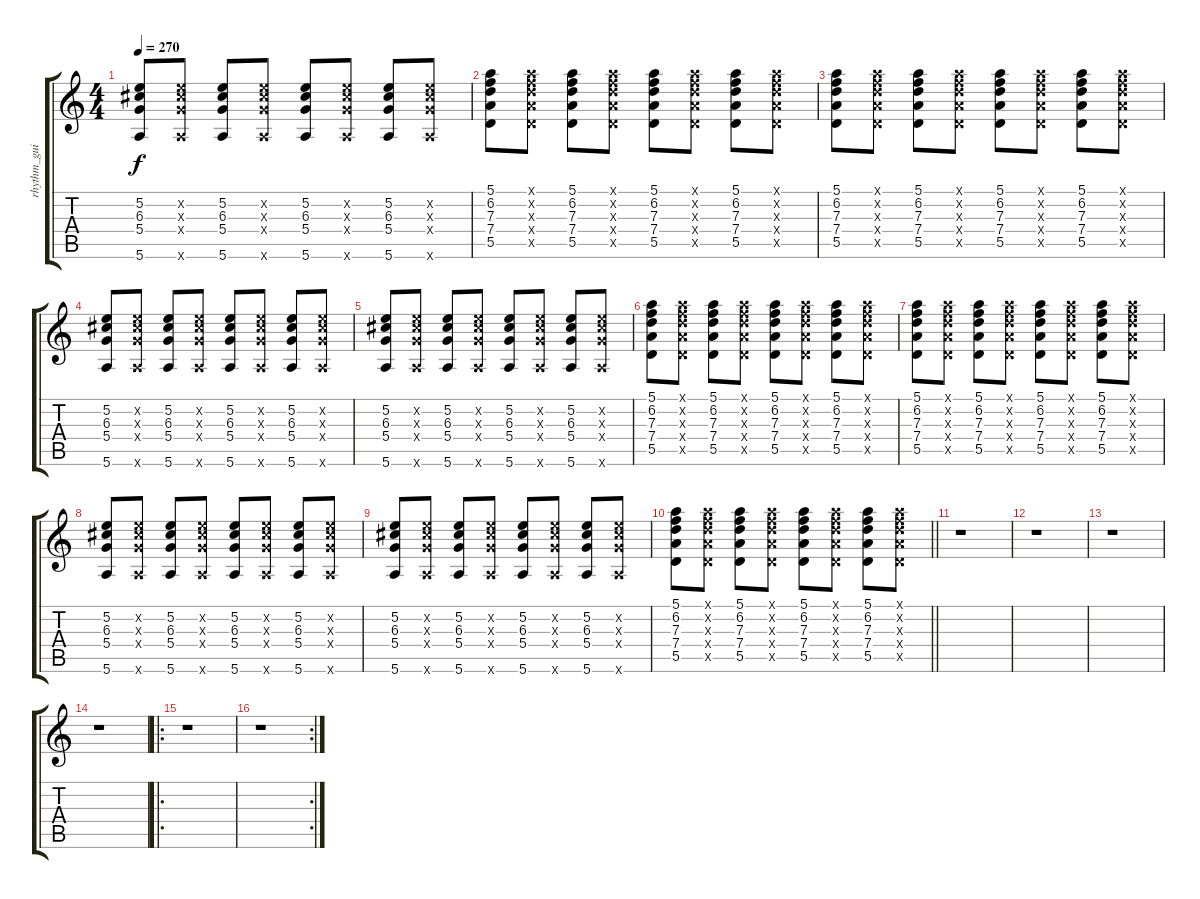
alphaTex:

\track ("rhythm_guitar" "rhythm_gui") {instrument acousticguitarnylon}
\staff {score tabs}
\tuning (E4 B3 G3 D3 A2 E2) {hide}
\ts (4 4)
\tempo 270
\clef g2
\ks c
(5.2 6.3 5.4 5.6).8{dy f} (5.2{x} 6.3{x} 5.4{x} 5.6{x}).8 (5.2 6.3 5.4 5.6).8 (5.2{x} 6.3{x} 5.4{x} 5.6{x}).8 (5.2 6.3 5.4 5.6).8 (5.2{x} 6.3{x} 5.4{x} 5.6{x}).8 (5.2 6.3 5.4 5.6).8 (5.2{x} 6.3{x} 5.4{x} 5.6{x}).8 |
(5.1 6.2 7.3 7.4 5.5).8 (5.1{x} 6.2{x} 7.3{x} 7.4{x} 5.5{x}).8 (5.1 6.2 7.3 7.4 5.5).8 (5.1{x} 6.2{x} 7.3{x} 7.4{x} 5.5{x}).8 (5.1 6.2 7.3 7.4 5.5).8 (5.1{x} 6.2{x} 7.3{x} 7.4{x} 5.5{x}).8 (5.1 6.2 7.3 7.4 5.5).8 (5.1{x} 6.2{x} 7.3{x} 7.4{x} 5.5{x}).8 |
(5.1 6.2 7.3 7.4 5.5).8 (5.1{x} 6.2{x} 7.3{x} 7.4{x} 5.5{x}).8 (5.1 6.2 7.3 7.4 5.5).8 (5.1{x} 6.2{x} 7.3{x} 7.4{x} 5.5{x}).8 (5.1 6.2 7.3 7.4 5.5).8 (5.1{x} 6.2{x} 7.3{x} 7.4{x} 5.5{x}).8 (5.1 6.2 7.3 7.4 5.5).8 (5.1{x} 6.2{x} 7.3{x} 7.4{x} 5.5{x}).8 |
(5.2 6.3 5.4 5.6).8 (5.2{x} 6.3{x} 5.4{x} 5.6{x}).8 (5.2 6.3 5.4 5.6).8 (5.2{x} 6.3{x} 5.4{x} 5.6{x}).8 (5.2 6.3 5.4 5.6).8 (5.2{x} 6.3{x} 5.4{x} 5.6{x}).8 (5.2 6.3 5.4 5.6).8 (5.2{x} 6.3{x} 5.4{x} 5.6{x}).8 |
(5.2 6.3 5.4 5.6).8 (5.2{x} 6.3{x} 5.4{x} 5.6{x}).8 (5.2 6.3 5.4 5.6).8 (5.2{x} 6.3{x} 5.4{x} 5.6{x}).8 (5.2 6.3 5.4 5.6).8 (5.2{x} 6.3{x} 5.4{x} 5.6{x}).8 (5.2 6.3 5.4 5.6).8 (5.2{x} 6.3{x} 5.4{x} 5.6{x}).8 |
(5.1 6.2 7.3 7.4 5.5).8 (5.1{x} 6.2{x} 7.3{x} 7.4{x} 5.5{x}).8 (5.1 6.2 7.3 7.4 5.5).8 (5.1{x} 6.2{x} 7.3{x} 7.4{x} 5.5{x}).8 (5.1 6.2 7.3 7.4 5.5).8 (5.1{x} 6.2{x} 7.3{x} 7.4{x} 5.5{x}).8 (5.1 6.2 7.3 7.4 5.5).8 (5.1{x} 6.2{x} 7.3{x} 7.4{x} 5.5{x}).8 |
(5.1 6.2 7.3 7.4 5.5).8 (5.1{x} 6.2{x} 7.3{x} 7.4{x} 5.5{x}).8 (5.1 6.2 7.3 7.4 5.5).8 (5.1{x} 6.2{x} 7.3{x} 7.4{x} 5.5{x}).8 (5.1 6.2 7.3 7.4 5.5).8 (5.1{x} 6.2{x} 7.3{x} 7.4{x} 5.5{x}).8 (5.1 6.2 7.3 7.4 5.5).8 (5.1{x} 6.2{x} 7.3{x} 7.4{x} 5.5{x}).8 |
(5.2 6.3 5.4 5.6).8 (5.2{x} 6.3{x} 5.4{x} 5.6{x}).8 (5.2 6.3 5.4 5.6).8 (5.2{x} 6.3{x} 5.4{x} 5.6{x}).8 (5.2 6.3 5.4 5.6).8 (5.2{x} 6.3{x} 5.4{x} 5.6{x}).8 (5.2 6.3 5.4 5.6).8 (5.2{x} 6.3{x} 5.4{x} 5.6{x}).8 |
(5.2 6.3 5.4 5.6).8 (5.2{x} 6.3{x} 5.4{x} 5.6{x}).8 (5.2 6.3 5.4 5.6).8 (5.2{x} 6.3{x} 5.4{x} 5.6{x}).8 (5.2 6.3 5.4 5.6).8 (5.2{x} 6.3{x} 5.4{x} 5.6{x}).8 (5.2 6.3 5.4 5.6).8 (5.2{x} 6.3{x} 5.4{x} 5.6{x}).8 |
\barLineRight lightlight
(5.1 6.2 7.3 7.4 5.5).8 (5.1{x} 6.2{x} 7.3{x} 7.4{x} 5.5{x}).8 (5.1 6.2 7.3 7.4 5.5).8 (5.1{x} 6.2{x} 7.3{x} 7.4{x} 5.5{x}).8 (5.1 6.2 7.3 7.4 5.5).8 (5.1{x} 6.2{x} 7.3{x} 7.4{x} 5.5{x}).8 (5.1 6.2 7.3 7.4 5.5).8 (5.1{x} 6.2{x} 7.3{x} 7.4{x} 5.5{x}).8 |
r.1 |
r.1 |
r.1 |
r.1 |
\ro
r.1 |
\rc 2
r.1
